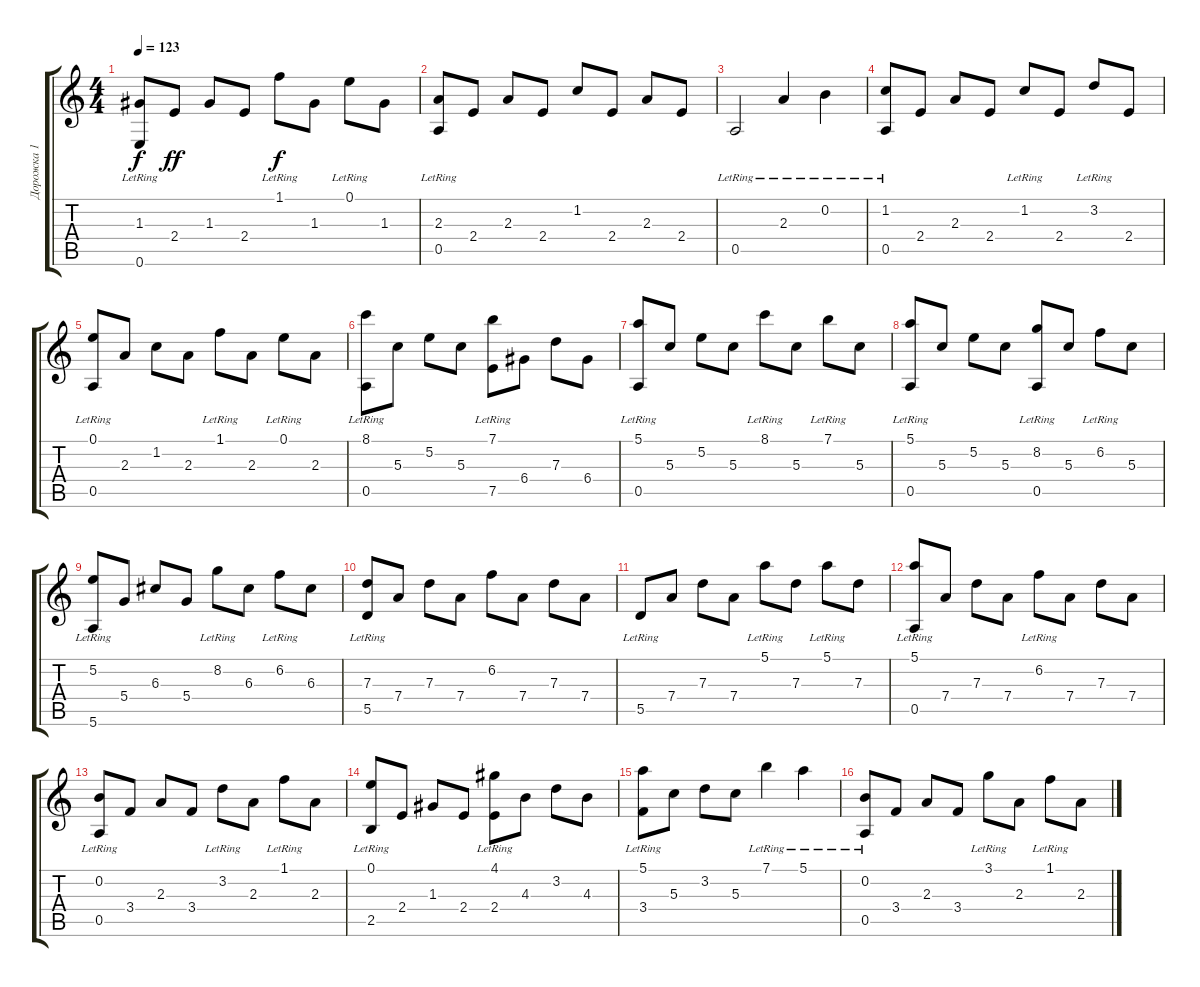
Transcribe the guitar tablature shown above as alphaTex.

\track ("Дорожка 1" "Дорожка 1") {instrument electricguitarjazz}
\staff {score tabs}
\tuning (E4 B3 G3 D3 A2 E2) {hide}
\ts (4 4)
\tempo 123
\clef g2
\ks c
(1.3{lr} 0.6{lr}).8{dy f} 2.4.8{dy ff} 1.3.8 2.4.8 1.1{lr}.8{dy f} 1.3.8 0.1{lr}.8 1.3.8 |
(2.3{lr} 0.5{lr}).8 2.4.8 2.3.8 2.4.8 1.2.8 2.4.8 2.3.8 2.4.8 |
0.5{lr}.2 2.3{lr}.4 0.2{lr}.4 |
(1.2{lr} 0.5{lr}).8 2.4.8 2.3.8 2.4.8 1.2{lr}.8 2.4.8 3.2{lr}.8 2.4.8 |
(0.1{lr} 0.5{lr}).8 2.3.8 1.2.8 2.3.8 1.1{lr}.8 2.3.8 0.1{lr}.8 2.3.8 |
(8.1{lr} 0.5{lr}).8 5.3.8 5.2.8 5.3.8 (7.1{lr} 7.5{lr}).8 6.4.8 7.3.8 6.4.8 |
(5.1{lr} 0.5{lr}).8 5.3.8 5.2.8 5.3.8 8.1{lr}.8 5.3.8 7.1{lr}.8 5.3.8 |
(5.1{lr} 0.5{lr}).8 5.3.8 5.2.8 5.3.8 (8.2{lr} 0.5{lr}).8 5.3.8 6.2{lr}.8 5.3.8 |
(5.2{lr} 5.6{lr}).8 5.4.8 6.3.8 5.4.8 8.2{lr}.8 6.3.8 6.2{lr}.8 6.3.8 |
(7.3{lr} 5.5{lr}).8 7.4.8 7.3.8 7.4.8 6.2.8 7.4.8 7.3.8 7.4.8 |
5.5{lr}.8 7.4.8 7.3.8 7.4.8 5.1{lr}.8 7.3.8 5.1{lr}.8 7.3.8 |
(5.1{lr} 0.5{lr}).8 7.4.8 7.3.8 7.4.8 6.2{lr}.8 7.4.8 7.3.8 7.4.8 |
(0.2{lr} 0.5{lr}).8 3.4.8 2.3.8 3.4.8 3.2{lr}.8 2.3.8 1.1{lr}.8 2.3.8 |
(0.1{lr} 2.5{lr}).8 2.4.8 1.3.8 2.4.8 (4.1{lr} 2.4{lr}).8 4.3.8 3.2.8 4.3.8 |
(5.1{lr} 3.4{lr}).8 5.3.8 3.2.8 5.3.8 7.1{lr}.4 5.1{lr}.4 |
(0.2{lr} 0.5{lr}).8 3.4.8 2.3.8 3.4.8 3.1{lr}.8 2.3.8 1.1{lr}.8 2.3.8
